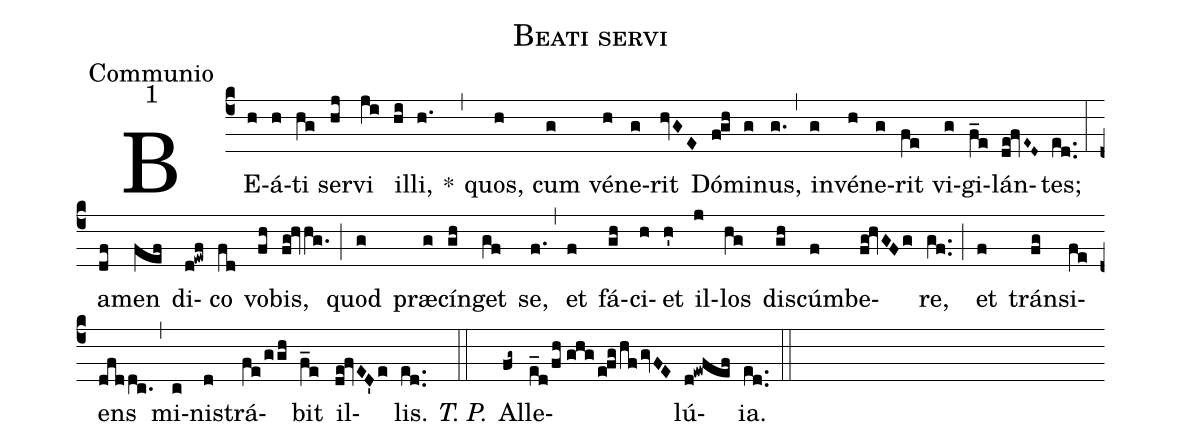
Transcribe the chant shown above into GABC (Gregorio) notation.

name: Beati servi;
office-part: Communio;
mode: 1;
%%
(c4) BE(h)á(h)ti(hg) ser(hj)vi(ji) il(hi)li,(h.) *(,) quos,(h) cum(g) vé(h)ne(g)rit(hvGE) Dó(f!gh)mi(g)nus,(g.) (,) in(g)vé(h)ne(g)rit(fe) vi(g)gi(f_e)lán(de!fvE~D~)tes;(ed..) (:)
a(df)men(fef) di(d!ewf)co(fd) vo(fh)bis,(fg!hvhg.) (;) quod(g) præ(g)cín(gh)get(gf) se,(f.) (,) et(f) fá(gh)ci(h)et(h') il(j)los(hg) dis(gh)cúm(f)be(fg!hvGFg)re,(gf..) (;) et(f) tráns(fg)i(fe)ens(dfddc.) (,) mi(c)nis(d)trá(fe/ggh)bit(f_e) il(de!fvED'e)lis.(ed..) <i>T. P.</i>(::)
Al(fg~)le(e_d/fh//ghg/e!fg/hfgvFE)lú(d!ewfef)ia.(ed..) (::)
